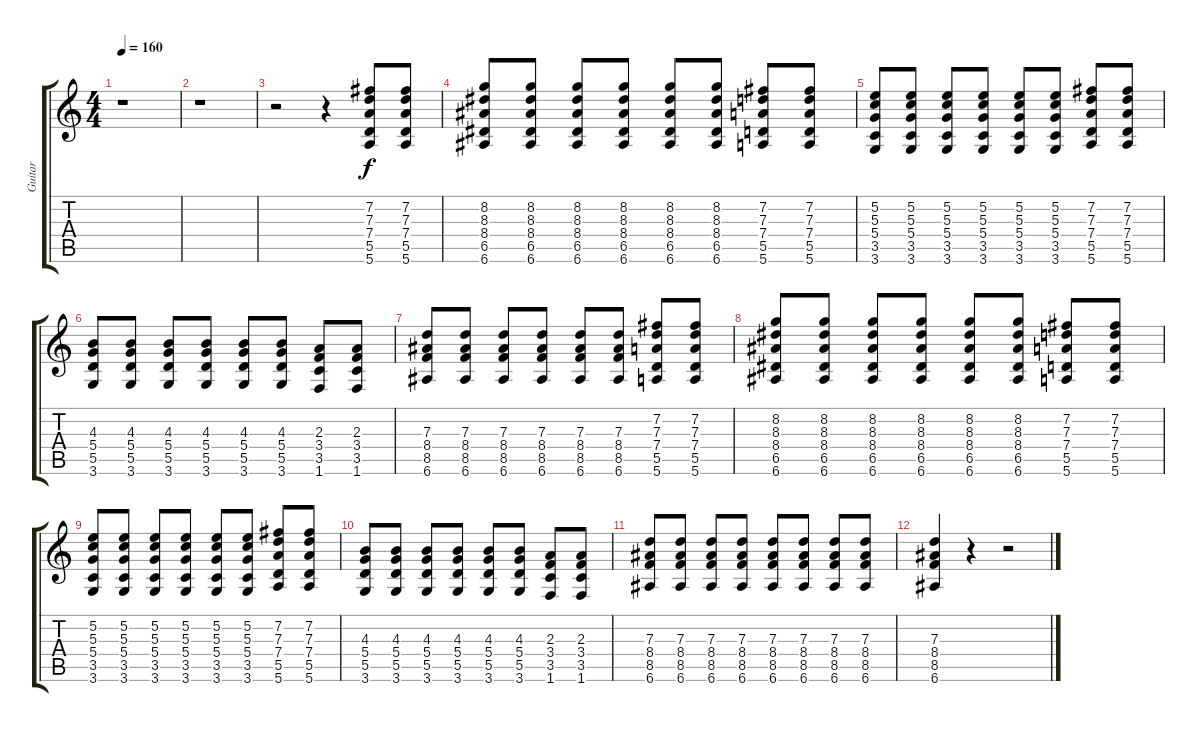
\track ("Guitar" "Guitar") {instrument distortionguitar}
\staff {score tabs}
\tuning (E4 B3 G3 D3 A2 E2) {hide}
\ts (4 4)
\tempo 160
\clef g2
\ks c
r.1{dy f} |
r.1 |
r.2 r.4 (7.2 7.3 7.4 5.5 5.6).8 (7.2 7.3 7.4 5.5 5.6).8 |
(8.2 8.3 8.4 6.5 6.6).8 (8.2 8.3 8.4 6.5 6.6).8 (8.2 8.3 8.4 6.5 6.6).8 (8.2 8.3 8.4 6.5 6.6).8 (8.2 8.3 8.4 6.5 6.6).8 (8.2 8.3 8.4 6.5 6.6).8 (7.2 7.3 7.4 5.5 5.6).8 (7.2 7.3 7.4 5.5 5.6).8 |
(5.2 5.3 5.4 3.5 3.6).8 (5.2 5.3 5.4 3.5 3.6).8 (5.2 5.3 5.4 3.5 3.6).8 (5.2 5.3 5.4 3.5 3.6).8 (5.2 5.3 5.4 3.5 3.6).8 (5.2 5.3 5.4 3.5 3.6).8 (7.2 7.3 7.4 5.5 5.6).8 (7.2 7.3 7.4 5.5 5.6).8 |
(4.3 5.4 5.5 3.6).8 (4.3 5.4 5.5 3.6).8 (4.3 5.4 5.5 3.6).8 (4.3 5.4 5.5 3.6).8 (4.3 5.4 5.5 3.6).8 (4.3 5.4 5.5 3.6).8 (2.3 3.4 3.5 1.6).8 (2.3 3.4 3.5 1.6).8 |
(7.3 8.4 8.5 6.6).8 (7.3 8.4 8.5 6.6).8 (7.3 8.4 8.5 6.6).8 (7.3 8.4 8.5 6.6).8 (7.3 8.4 8.5 6.6).8 (7.3 8.4 8.5 6.6).8 (7.2 7.3 7.4 5.5 5.6).8 (7.2 7.3 7.4 5.5 5.6).8 |
(8.2 8.3 8.4 6.5 6.6).8 (8.2 8.3 8.4 6.5 6.6).8 (8.2 8.3 8.4 6.5 6.6).8 (8.2 8.3 8.4 6.5 6.6).8 (8.2 8.3 8.4 6.5 6.6).8 (8.2 8.3 8.4 6.5 6.6).8 (7.2 7.3 7.4 5.5 5.6).8 (7.2 7.3 7.4 5.5 5.6).8 |
(5.2 5.3 5.4 3.5 3.6).8 (5.2 5.3 5.4 3.5 3.6).8 (5.2 5.3 5.4 3.5 3.6).8 (5.2 5.3 5.4 3.5 3.6).8 (5.2 5.3 5.4 3.5 3.6).8 (5.2 5.3 5.4 3.5 3.6).8 (7.2 7.3 7.4 5.5 5.6).8 (7.2 7.3 7.4 5.5 5.6).8 |
(4.3 5.4 5.5 3.6).8 (4.3 5.4 5.5 3.6).8 (4.3 5.4 5.5 3.6).8 (4.3 5.4 5.5 3.6).8 (4.3 5.4 5.5 3.6).8 (4.3 5.4 5.5 3.6).8 (2.3 3.4 3.5 1.6).8 (2.3 3.4 3.5 1.6).8 |
(7.3 8.4 8.5 6.6).8 (7.3 8.4 8.5 6.6).8 (7.3 8.4 8.5 6.6).8 (7.3 8.4 8.5 6.6).8 (7.3 8.4 8.5 6.6).8 (7.3 8.4 8.5 6.6).8 (7.3 8.4 8.5 6.6).8 (7.3 8.4 8.5 6.6).8 |
(7.3 8.4 8.5 6.6).4 r.4 r.2
